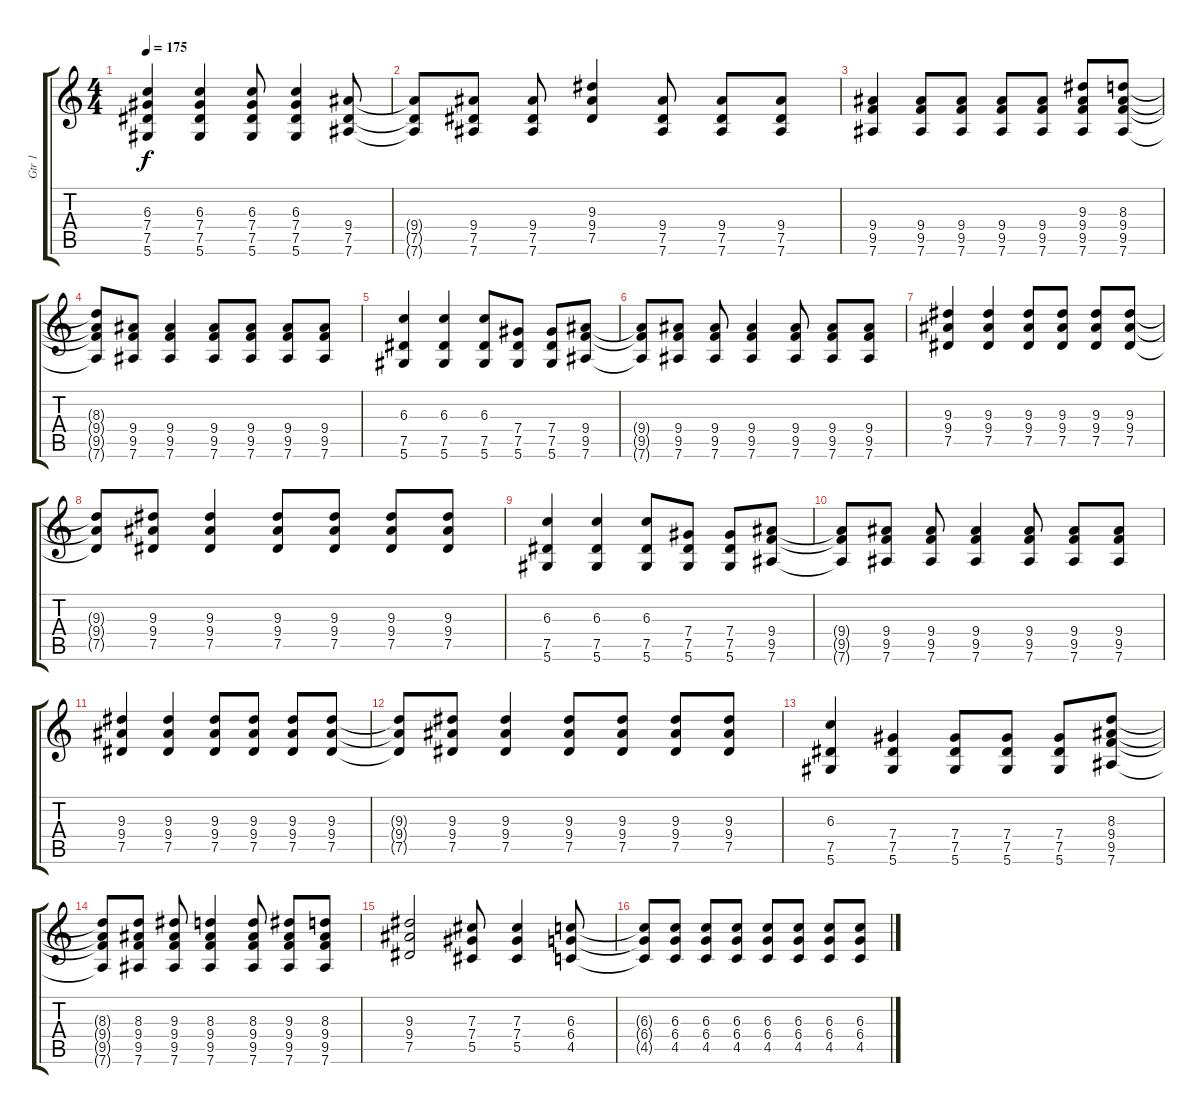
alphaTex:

\track ("Gtr 1" "Gtr 1") {instrument distortionguitar}
\staff {score tabs}
\tuning (Eb4 Bb3 Gb3 Db3 Ab2 Eb2) {hide}
\ts (4 4)
\tempo 175
\clef g2
\ks c
(6.3 7.4 7.5 5.6).4{dy f} (6.3 7.4 7.5 5.6).4 (6.3 7.4 7.5 5.6).8 (6.3 7.4 7.5 5.6).4 (9.4 7.5 7.6).8 |
(9.4{t} 7.5{t} 7.6{t}).8 (9.4 7.5 7.6).8 (9.4 7.5 7.6).8 (9.3 9.4 7.5).4 (9.4 7.5 7.6).8 (9.4 7.5 7.6).8 (9.4 7.5 7.6).8 |
(9.4 9.5 7.6).4 (9.4 9.5 7.6).8 (9.4 9.5 7.6).8 (9.4 9.5 7.6).8 (9.4 9.5 7.6).8 (9.3 9.4 9.5 7.6).8 (8.3 9.4 9.5 7.6).8 |
(8.3{t} 9.4{t} 9.5{t} 7.6{t}).8 (9.4 9.5 7.6).8 (9.4 9.5 7.6).4 (9.4 9.5 7.6).8 (9.4 9.5 7.6).8 (9.4 9.5 7.6).8 (9.4 9.5 7.6).8 |
(6.3 7.5 5.6).4 (6.3 7.5 5.6).4 (6.3 7.5 5.6).8 (7.4 7.5 5.6).8 (7.4 7.5 5.6).8 (9.4 9.5 7.6).8 |
(9.4{t} 9.5{t} 7.6{t}).8 (9.4 9.5 7.6).8 (9.4 9.5 7.6).8 (9.4 9.5 7.6).4 (9.4 9.5 7.6).8 (9.4 9.5 7.6).8 (9.4 9.5 7.6).8 |
(9.3 9.4 7.5).4 (9.3 9.4 7.5).4 (9.3 9.4 7.5).8 (9.3 9.4 7.5).8 (9.3 9.4 7.5).8 (9.3 9.4 7.5).8 |
(9.3{t} 9.4{t} 7.5{t}).8 (9.3 9.4 7.5).8 (9.3 9.4 7.5).4 (9.3 9.4 7.5).8 (9.3 9.4 7.5).8 (9.3 9.4 7.5).8 (9.3 9.4 7.5).8 |
(6.3 7.5 5.6).4 (6.3 7.5 5.6).4 (6.3 7.5 5.6).8 (7.4 7.5 5.6).8 (7.4 7.5 5.6).8 (9.4 9.5 7.6).8 |
(9.4{t} 9.5{t} 7.6{t}).8 (9.4 9.5 7.6).8 (9.4 9.5 7.6).8 (9.4 9.5 7.6).4 (9.4 9.5 7.6).8 (9.4 9.5 7.6).8 (9.4 9.5 7.6).8 |
(9.3 9.4 7.5).4 (9.3 9.4 7.5).4 (9.3 9.4 7.5).8 (9.3 9.4 7.5).8 (9.3 9.4 7.5).8 (9.3 9.4 7.5).8 |
(9.3{t} 9.4{t} 7.5{t}).8 (9.3 9.4 7.5).8 (9.3 9.4 7.5).4 (9.3 9.4 7.5).8 (9.3 9.4 7.5).8 (9.3 9.4 7.5).8 (9.3 9.4 7.5).8 |
(6.3 7.5 5.6).4 (7.4 7.5 5.6).4 (7.4 7.5 5.6).8 (7.4 7.5 5.6).8 (7.4 7.5 5.6).8 (8.3 9.4 9.5 7.6).8 |
(8.3{t} 9.4{t} 9.5{t} 7.6{t}).8 (8.3 9.4 9.5 7.6).8 (9.3 9.4 9.5 7.6).8 (8.3 9.4 9.5 7.6).4 (8.3 9.4 9.5 7.6).8 (9.3 9.4 9.5 7.6).8 (8.3 9.4 9.5 7.6).8 |
(9.3 9.4 7.5).2 (7.3 7.4 5.5).8 (7.3 7.4 5.5).4 (6.3 6.4 4.5).8 |
(6.3{t} 6.4{t} 4.5{t}).8 (6.3 6.4 4.5).8 (6.3 6.4 4.5).8 (6.3 6.4 4.5).8 (6.3 6.4 4.5).8 (6.3 6.4 4.5).8 (6.3 6.4 4.5).8 (6.3 6.4 4.5).8
